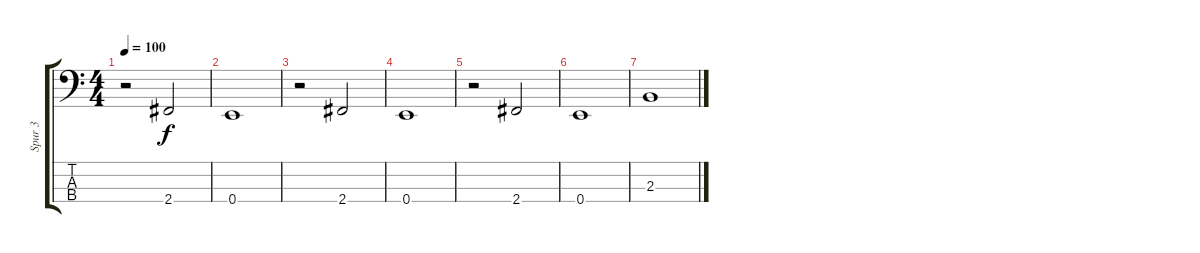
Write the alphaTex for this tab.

\track ("Spur 3" "Spur 3") {instrument acousticbass}
\staff {score tabs}
\tuning (G2 D2 A1 E1) {hide}
\ts (4 4)
\tempo 100
\clef f4
\ks c
r.2{dy f} 2.4.2 |
0.4.1 |
r.2 2.4.2 |
0.4.1 |
r.2 2.4.2 |
0.4.1 |
2.3.1
